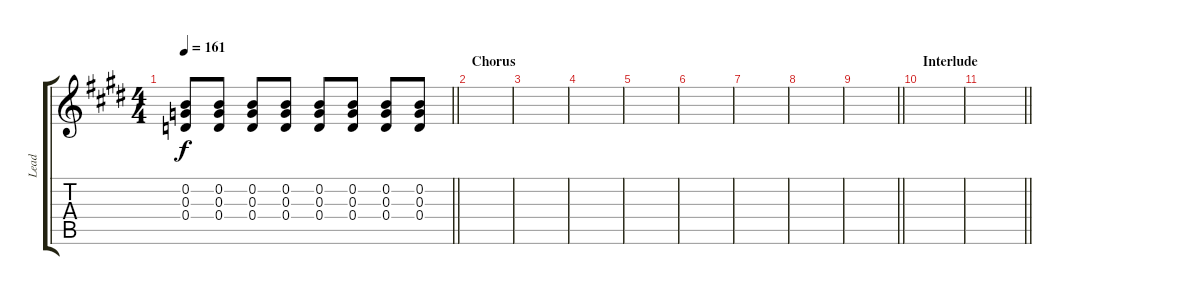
\track ("Lead" "Lead") {instrument distortionguitar}
\staff {score tabs}
\tuning (E4 B3 G3 D3 A2 E2) {hide}
\ts (4 4)
\tempo 161
\clef g2
\barLineRight lightlight
\ks e
(0.2 0.3 0.4).8{dy f} (0.2 0.3 0.4).8 (0.2 0.3 0.4).8 (0.2 0.3 0.4).8 (0.2 0.3 0.4).8 (0.2 0.3 0.4).8 (0.2 0.3 0.4).8 (0.2 0.3 0.4).8 |
\section ("" "Chorus")
|
|
|
|
|
|
|
\barLineRight lightlight
|
\section ("" "Interlude")
|
\barLineRight lightlight
